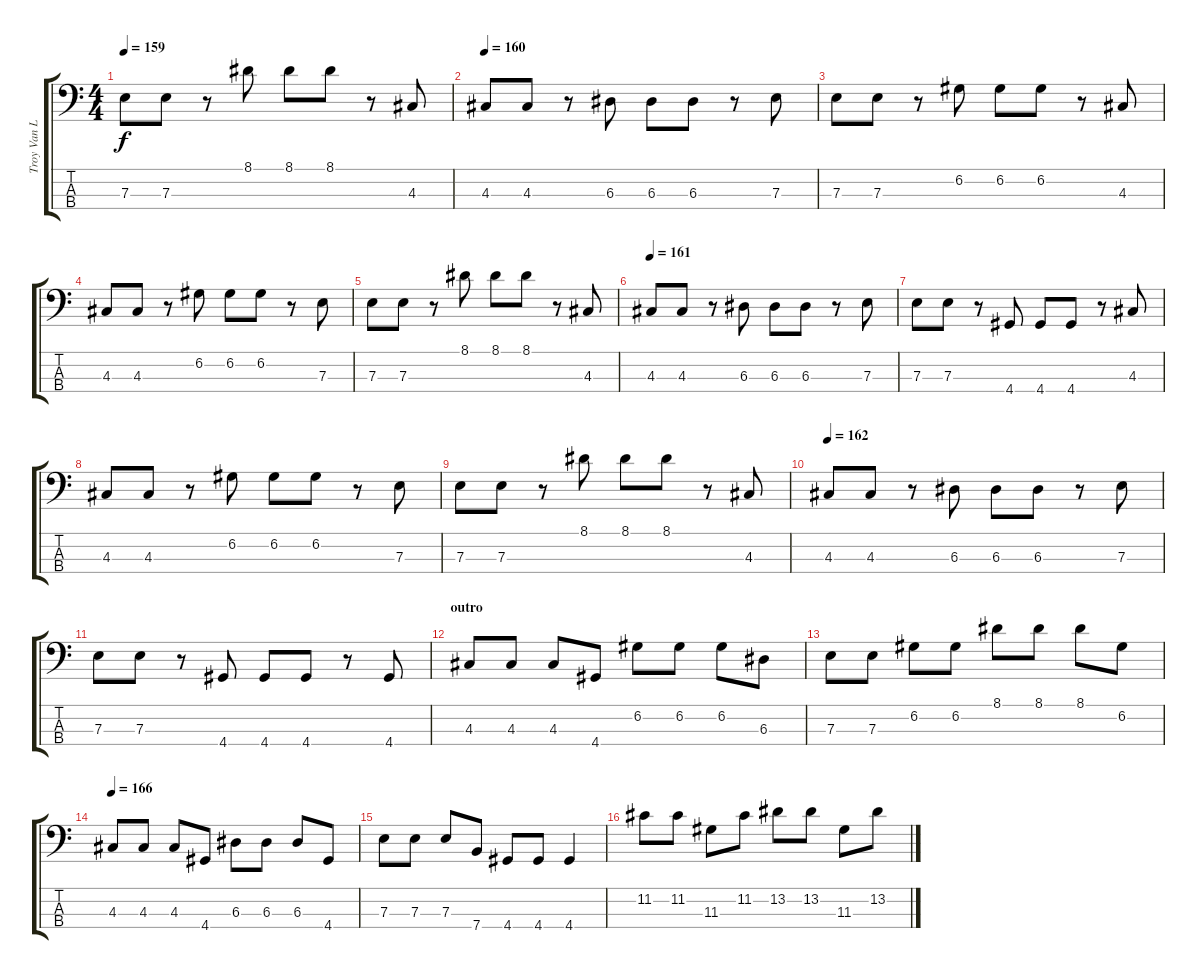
\track ("Troy Van Leeuwen - bass" "Troy Van L") {instrument electricbasspick}
\staff {score tabs}
\tuning (G2 D2 A1 E1) {hide}
\ts (4 4)
\tempo 159
\clef f4
\ks c
7.3.8{dy f} 7.3.8 r.8 8.1.8 8.1.8 8.1.8 r.8 4.3.8 |
\tempo 160
4.3.8 4.3.8 r.8 6.3.8 6.3.8 6.3.8 r.8 7.3.8 |
7.3.8 7.3.8 r.8 6.2.8 6.2.8 6.2.8 r.8 4.3.8 |
4.3.8 4.3.8 r.8 6.2.8 6.2.8 6.2.8 r.8 7.3.8 |
7.3.8 7.3.8 r.8 8.1.8 8.1.8 8.1.8 r.8 4.3.8 |
\tempo 161
4.3.8 4.3.8 r.8 6.3.8 6.3.8 6.3.8 r.8 7.3.8 |
7.3.8 7.3.8 r.8 4.4.8 4.4.8 4.4.8 r.8 4.3.8 |
4.3.8 4.3.8 r.8 6.2.8 6.2.8 6.2.8 r.8 7.3.8 |
7.3.8 7.3.8 r.8 8.1.8 8.1.8 8.1.8 r.8 4.3.8 |
\tempo 162
4.3.8 4.3.8 r.8 6.3.8 6.3.8 6.3.8 r.8 7.3.8 |
7.3.8 7.3.8 r.8 4.4.8 4.4.8 4.4.8 r.8 4.4.8 |
\section ("" "outro")
4.3.8 4.3.8 4.3.8 4.4.8 6.2.8 6.2.8 6.2.8 6.3.8 |
7.3.8 7.3.8 6.2.8 6.2.8 8.1.8 8.1.8 8.1.8 6.2.8 |
\tempo 166
4.3.8 4.3.8 4.3.8 4.4.8 6.3.8 6.3.8 6.3.8 4.4.8 |
7.3.8 7.3.8 7.3.8 7.4.8 4.4.8 4.4.8 4.4.4 |
11.2.8 11.2.8 11.3.8 11.2.8 13.2.8 13.2.8 11.3.8 13.2.8
